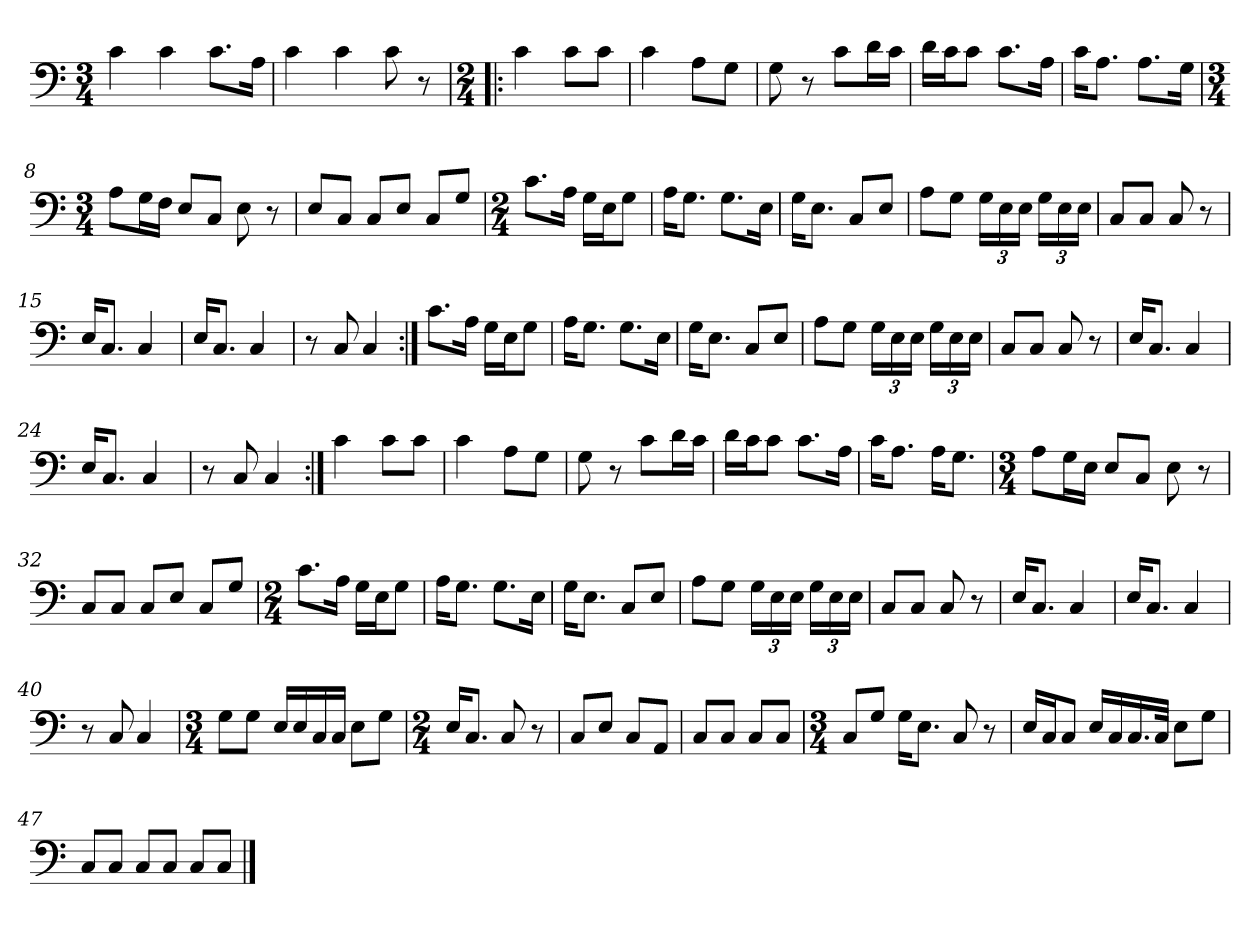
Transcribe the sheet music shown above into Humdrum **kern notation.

**kern
*part1
*staff1
*clefF4
*k[]
*M3/4
=1
4c\
4c\
8.c\L
16A\Jk
=2
4c\
4c\
8c\
8r
=3!|:
*M2/4
4c\
8c\L
8c\J
=4
4c\
8A\L
8G\J
=5
8G\
8r
8c\L
16d\L
16c\JJ
=6
16d\LL
16c\J
8c\J
8.c\L
16A\Jk
=7
16c\KL
8.A\J
8.A\L
16G\Jk
=8
*M3/4
8A\L
16G\L
16F\JJ
8E/L
8C/J
8E\
8r
=9
8E/L
8C/J
8C/L
8E/J
8C/L
8G/J
=10
*M2/4
8.c\L
16A\Jk
16G\LL
16E\J
8G\J
=11
16A\KL
8.G\J
8.G\L
16E\Jk
=12
16G\KL
8.E\J
8C/L
8E/J
=13
8A\L
8G\J
24G\LL
24E\
24E\JJ
24G\LL
24E\
24E\JJ
=14
8C/L
8C/J
8C/
8r
=15
16E/KL
8.C/J
4C/
=16
16E/KL
8.C/J
4C/
=17
8r
8C/
4C/
=:|!
8.c\L
16A\Jk
16G\LL
16E\J
8G\J
=19
16A\KL
8.G\J
8.G\L
16E\Jk
=20
16G\KL
8.E\J
8C/L
8E/J
=21
8A\L
8G\J
24G\LL
24E\
24E\JJ
24G\LL
24E\
24E\JJ
=22
8C/L
8C/J
8C/
8r
=23
16E/KL
8.C/J
4C/
=24
16E/KL
8.C/J
4C/
=25
8r
8C/
4C/
=26:|!
4c\
8c\L
8c\J
=27
4c\
8A\L
8G\J
=28
8G\
8r
8c\L
16d\L
16c\JJ
=29
16d\LL
16c\J
8c\J
8.c\L
16A\Jk
=30
16c\KL
8.A\J
16A\KL
8.G\J
=31
*M3/4
8A\L
16G\L
16E\JJ
8E/L
8C/J
8E\
8r
=32
8C/L
8C/J
8C/L
8E/J
8C/L
8G/J
=33
*M2/4
8.c\L
16A\Jk
16G\LL
16E\J
8G\J
=34
16A\KL
8.G\J
8.G\L
16E\Jk
=35
16G\KL
8.E\J
8C/L
8E/J
=36
8A\L
8G\J
24G\LL
24E\
24E\JJ
24G\LL
24E\
24E\JJ
=37
8C/L
8C/J
8C/
8r
=38
16E/KL
8.C/J
4C/
=39
16E/KL
8.C/J
4C/
=40
8r
8C/
4C/
=41
*M3/4
8G\L
8G\J
16E/LL
16E/
16C/
16C/JJ
8E\L
8G\J
=42
*M2/4
16E/KL
8.C/J
8C/
8r
=43
8C/L
8E/J
8C/L
8AA/J
=44
8C/L
8C/J
8C/L
8C/J
=45
*M3/4
8C/L
8G/J
16G\KL
8.E\J
8C/
8r
=46
16E/LL
16C/J
8C/J
16E/LL
16C/
16.C/
32C/JJk
8E\L
8G\J
=47
8C/L
8C/J
8C/L
8C/J
8C/L
8C/J
==
*-
